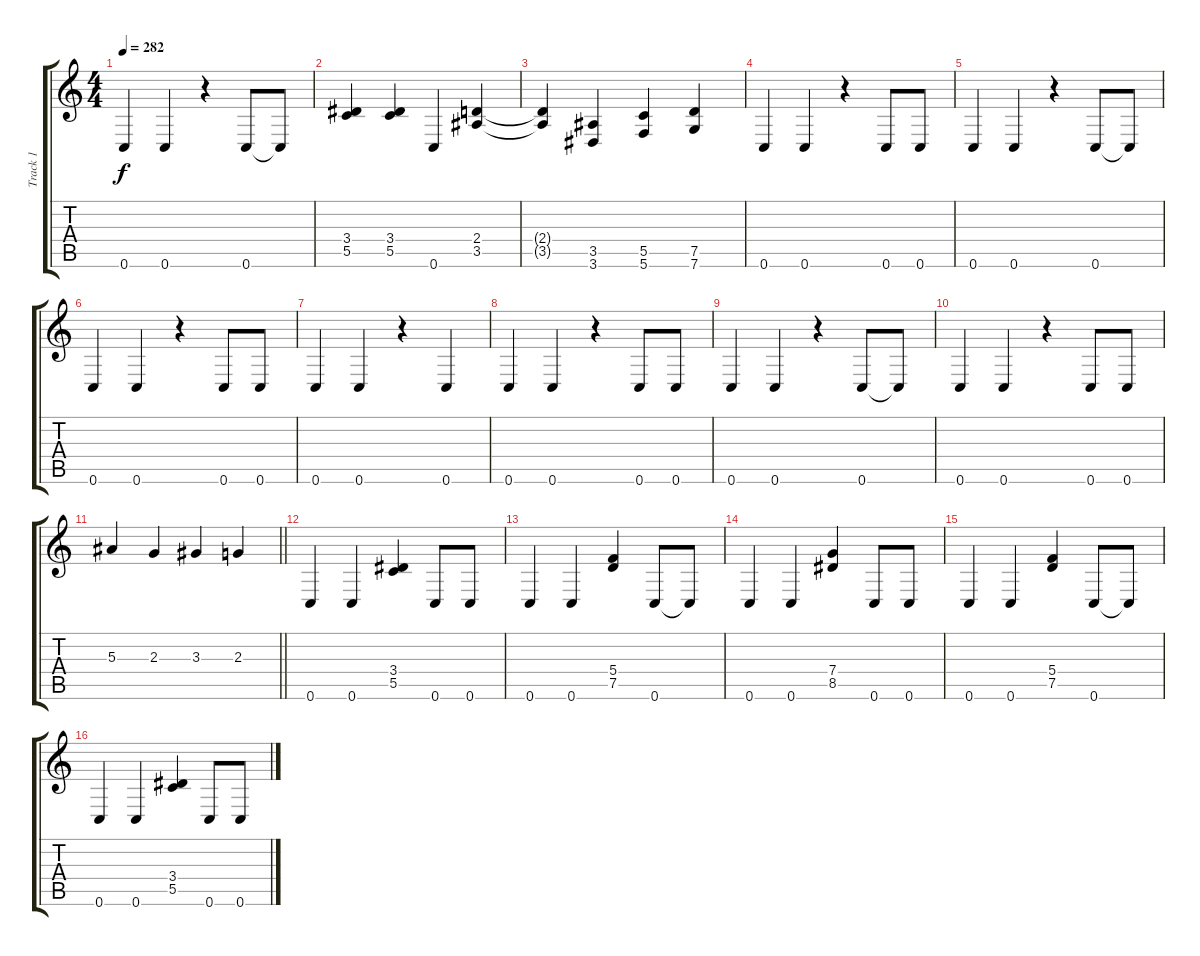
\track ("Track 1" "Track 1") {instrument distortionguitar}
\staff {score tabs}
\tuning (D4 A3 F3 C3 G2 C2) {hide}
\ts (4 4)
\tempo 282
\clef g2
\ks c
0.6.4{dy f} 0.6.4 r.4 0.6.8 0.6{t}.8 |
(3.4 5.5).4 (3.4 5.5).4 0.6.4 (2.4 3.5).4 |
(2.4{t} 3.5{t}).4 (3.5 3.6).4 (5.5 5.6).4 (7.5 7.6).4 |
0.6.4 0.6.4 r.4 0.6.8 0.6.8 |
0.6.4 0.6.4 r.4 0.6.8 0.6{t}.8 |
0.6.4 0.6.4 r.4 0.6.8 0.6.8 |
0.6.4 0.6.4 r.4 0.6.4 |
0.6.4 0.6.4 r.4 0.6.8 0.6.8 |
0.6.4 0.6.4 r.4 0.6.8 0.6{t}.8 |
0.6.4 0.6.4 r.4 0.6.8 0.6.8 |
\barLineRight lightlight
5.3.4 2.3.4 3.3.4 2.3.4 |
0.6.4 0.6.4 (3.4 5.5).4 0.6.8 0.6.8 |
0.6.4 0.6.4 (5.4 7.5).4 0.6.8 0.6{t}.8 |
0.6.4 0.6.4 (7.4 8.5).4 0.6.8 0.6.8 |
0.6.4 0.6.4 (5.4 7.5).4 0.6.8 0.6{t}.8 |
0.6.4 0.6.4 (3.4 5.5).4 0.6.8 0.6.8
